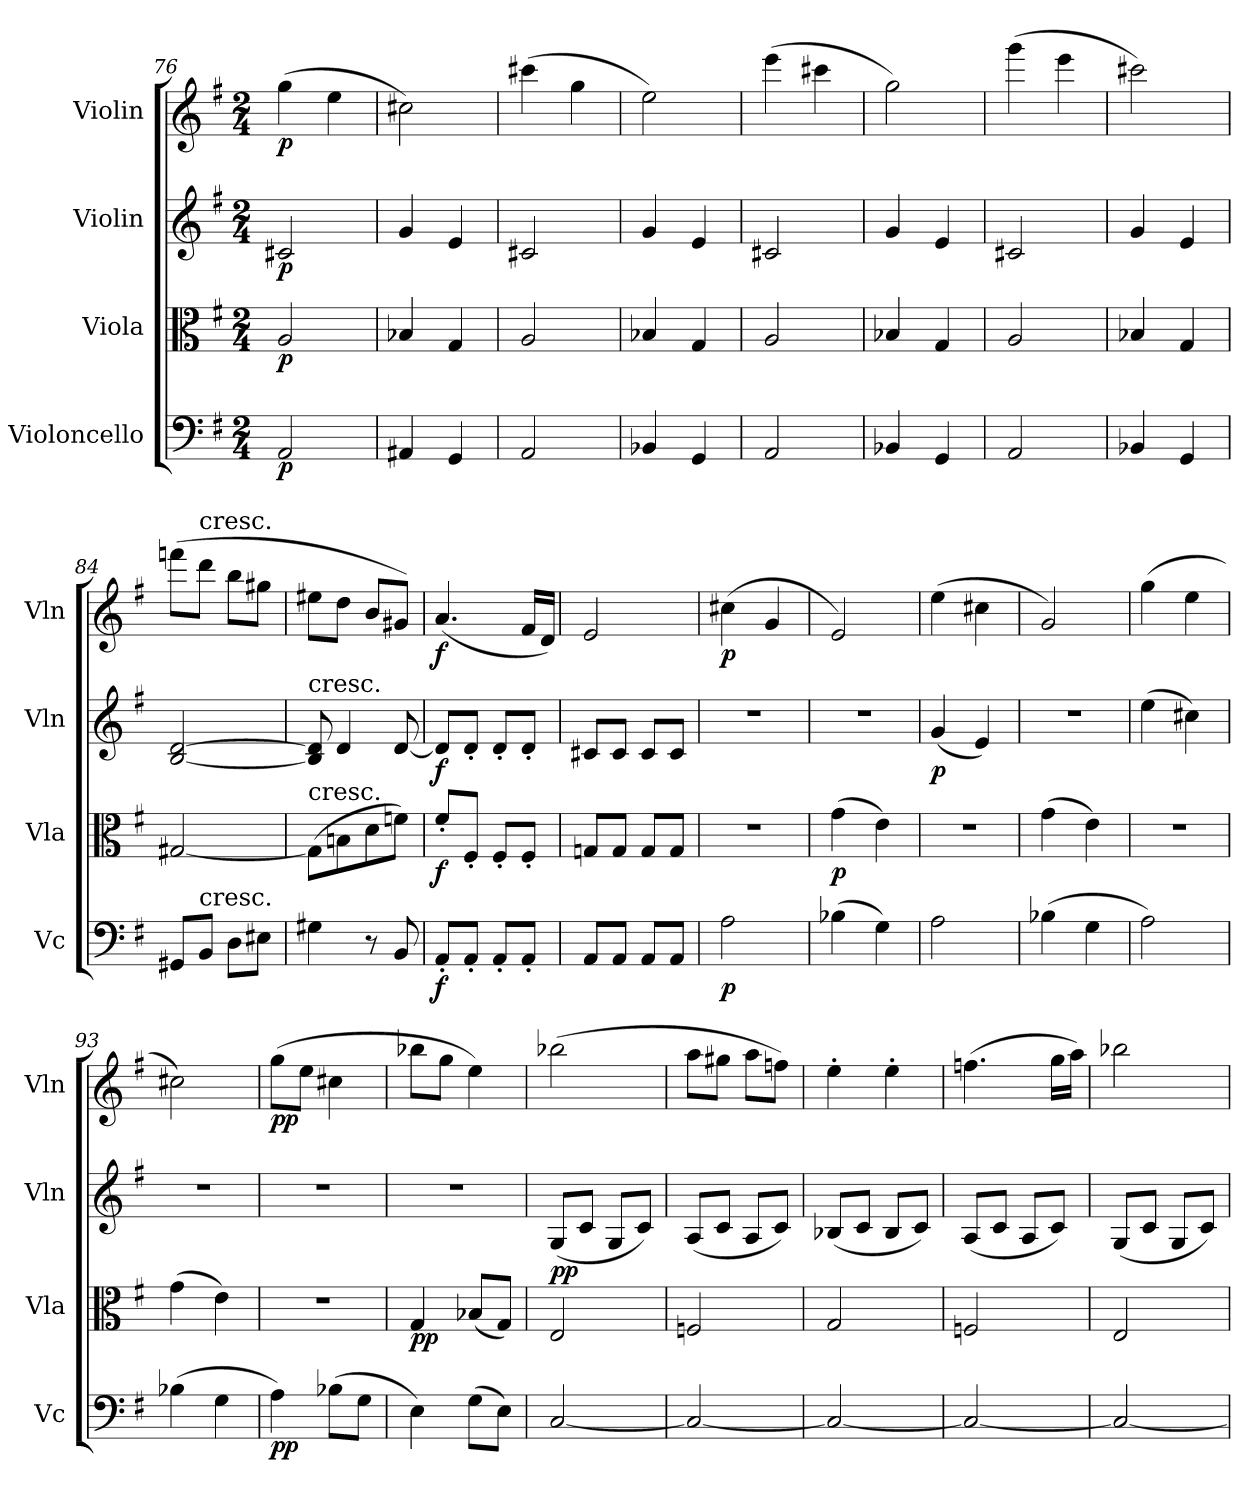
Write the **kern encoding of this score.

**kern	**dynam	**kern	**dynam	**kern	**dynam	**kern	**dynam
*part4	*part4	*part3	*part3	*part2	*part2	*part1	*part1
*staff4	*staff4	*staff3	*staff3	*staff2	*staff2	*staff1	*staff1
*I"Violoncello	*	*I"Viola	*	*I"Violin	*	*I"Violin	*
*I'Vc	*	*I'Vla	*	*I'Vln	*	*I'Vln	*
*clefF4	*	*clefC3	*	*clefG2	*	*clefG2	*
*k[f#]	*	*k[f#]	*	*k[f#]	*	*k[f#]	*
*G:	*	*G:	*	*G:	*	*G:	*
*M2/4	*	*M2/4	*	*M2/4	*	*M2/4	*
=76	=76	=76	=76	=76	=76	=76	=76
2AA/	p	2A/	p	2c#X/	p	(4gg\	p
.	.	.	.	.	.	4ee\	.
=77	=77	=77	=77	=77	=77	=77	=77
4AA#X/	.	4B-X/	.	4g/	.	2cc#X\)	.
4GG/	.	4G/	.	4e/	.	.	.
=78	=78	=78	=78	=78	=78	=78	=78
2AA/	.	2A/	.	2c#X/	.	(4ccc#X\	.
.	.	.	.	.	.	4gg\	.
=79	=79	=79	=79	=79	=79	=79	=79
4BB-X/	.	4B-X/	.	4g/	.	2ee\)	.
4GG/	.	4G/	.	4e/	.	.	.
=80	=80	=80	=80	=80	=80	=80	=80
2AA/	.	2A/	.	2c#X/	.	(4eee\	.
.	.	.	.	.	.	4ccc#X\	.
=81	=81	=81	=81	=81	=81	=81	=81
4BB-X/	.	4B-X/	.	4g/	.	2gg\)	.
4GG/	.	4G/	.	4e/	.	.	.
=82	=82	=82	=82	=82	=82	=82	=82
2AA/	.	2A/	.	2c#X/	.	(4ggg\	.
.	.	.	.	.	.	4eee\	.
=83	=83	=83	=83	=83	=83	=83	=83
4BB-X/	.	4B-X/	.	4g/	.	2ccc#X\)	.
4GG/	.	4G/	.	4e/	.	.	.
=84	=84	=84	=84	=84	=84	=84	=84
8GG#X/L	.	[2G#X/	.	[2B/ [2d/	.	(8fffn\L	.
!	!	!	!	!	!	!LO:TX:t=cresc.	!
!LO:TX:t=cresc.	!	!	!	!	!	!	!
8BB/J	.	.	.	.	.	8ddd\J	.
8D\L	.	.	.	.	.	8bb\L	.
8E#X\J	.	.	.	.	.	8gg#X\J	.
=85	=85	=85	=85	=85	=85	=85	=85
!	!	!	!	!LO:TX:t=cresc.	!	!	!
!	!	!LO:TX:t=cresc.	!	!	!	!	!
4G#X\	.	(8G#\L]	.	8B]/ 8d]/	.	8ee#X\L	.
.	.	8Bn\	.	4d/	.	8dd\J	.
8r	.	8d\	.	.	.	8b/L	.
8BB/	.	8fn\J)	.	[8d/	.	8g#X/J)	.
=86	=86	=86	=86	=86	=86	=86	=86
8AA'/L	f	8f#'/L	f	8d/L]	f	(4.a/	f
8AA'/J	.	8F#'/J	.	8d'/J	.	.	.
8AA'/L	.	8F#'/L	.	8d'/L	.	.	.
8AA'/J	.	8F#'/J	.	8d'/J	.	16f#/LL	.
.	.	.	.	.	.	16d/JJ)	.
=87	=87	=87	=87	=87	=87	=87	=87
8AA/L	.	8Gn/L	.	8c#X/L	.	2e/	.
8AA/J	.	8G/J	.	8c#/J	.	.	.
8AA/L	.	8G/L	.	8c#/L	.	.	.
8AA/J	.	8G/J	.	8c#/J	.	.	.
=88	=88	=88	=88	=88	=88	=88	=88
2A\	p	2r	.	2r	.	(4cc#X\	p
.	.	.	.	.	.	4g/	.
=89	=89	=89	=89	=89	=89	=89	=89
(4B-X\	.	(4g\	p	2r	.	2e/)	.
4G\)	.	4e\)	.	.	.	.	.
=90	=90	=90	=90	=90	=90	=90	=90
2A\	.	2r	.	(4g/	p	(4ee\	.
.	.	.	.	4e/)	.	4cc#X\	.
=91	=91	=91	=91	=91	=91	=91	=91
(4B-X\	.	(4g\	.	2r	.	2g/)	.
4G\	.	4e\)	.	.	.	.	.
=92	=92	=92	=92	=92	=92	=92	=92
2A\)	.	2r	.	(4ee\	.	(4gg\	.
.	.	.	.	4cc#X\)	.	4ee\	.
=93	=93	=93	=93	=93	=93	=93	=93
(4B-X\	.	(4g\	.	2r	.	2cc#X\)	.
4G\	.	4e\)	.	.	.	.	.
=94	=94	=94	=94	=94	=94	=94	=94
4A\)	pp	2r	.	2r	.	(8gg\L	pp
.	.	.	.	.	.	8ee\J	.
(8B-X\L	.	.	.	.	.	4cc#X\	.
8G\J	.	.	.	.	.	.	.
=95	=95	=95	=95	=95	=95	=95	=95
4E\)	.	4G/	pp	2r	.	8bb-X\L	.
.	.	.	.	.	.	8gg\J	.
(8G\L	.	(8B-X/L	.	.	.	4ee\)	.
8E\J)	.	8G/J)	.	.	.	.	.
=96	=96	=96	=96	=96	=96	=96	=96
[2C/	.	2E/	.	(8G/L	pp	(2bb-X\	.
.	.	.	.	8c/J	.	.	.
.	.	.	.	8G/L	.	.	.
.	.	.	.	8c/J)	.	.	.
=97	=97	=97	=97	=97	=97	=97	=97
2C/_	.	2Fn/	.	(8A/L	.	8aa\L	.
.	.	.	.	8c/J	.	8gg#X\J	.
.	.	.	.	8A/L	.	8aa\L	.
.	.	.	.	8c/J)	.	8ffn\J)	.
=98	=98	=98	=98	=98	=98	=98	=98
2C/_	.	2G/	.	(8B-X/L	.	4ee'\	.
.	.	.	.	8c/J	.	.	.
.	.	.	.	8B-/L	.	4ee'\	.
.	.	.	.	8c/J)	.	.	.
=99	=99	=99	=99	=99	=99	=99	=99
2C/_	.	2Fn/	.	(8A/L	.	(4.ffn\	.
.	.	.	.	8c/J	.	.	.
.	.	.	.	8A/L	.	.	.
.	.	.	.	8c/J)	.	16gg\LL	.
.	.	.	.	.	.	16aa\JJ)	.
=100	=100	=100	=100	=100	=100	=100	=100
2C/_	.	2E/	.	(8G/L	.	2bb-X\	.
.	.	.	.	8c/J	.	.	.
.	.	.	.	8G/L	.	.	.
.	.	.	.	8c/J)	.	.	.
=	=	=	=	=	=	=	=
*-	*-	*-	*-	*-	*-	*-	*-
